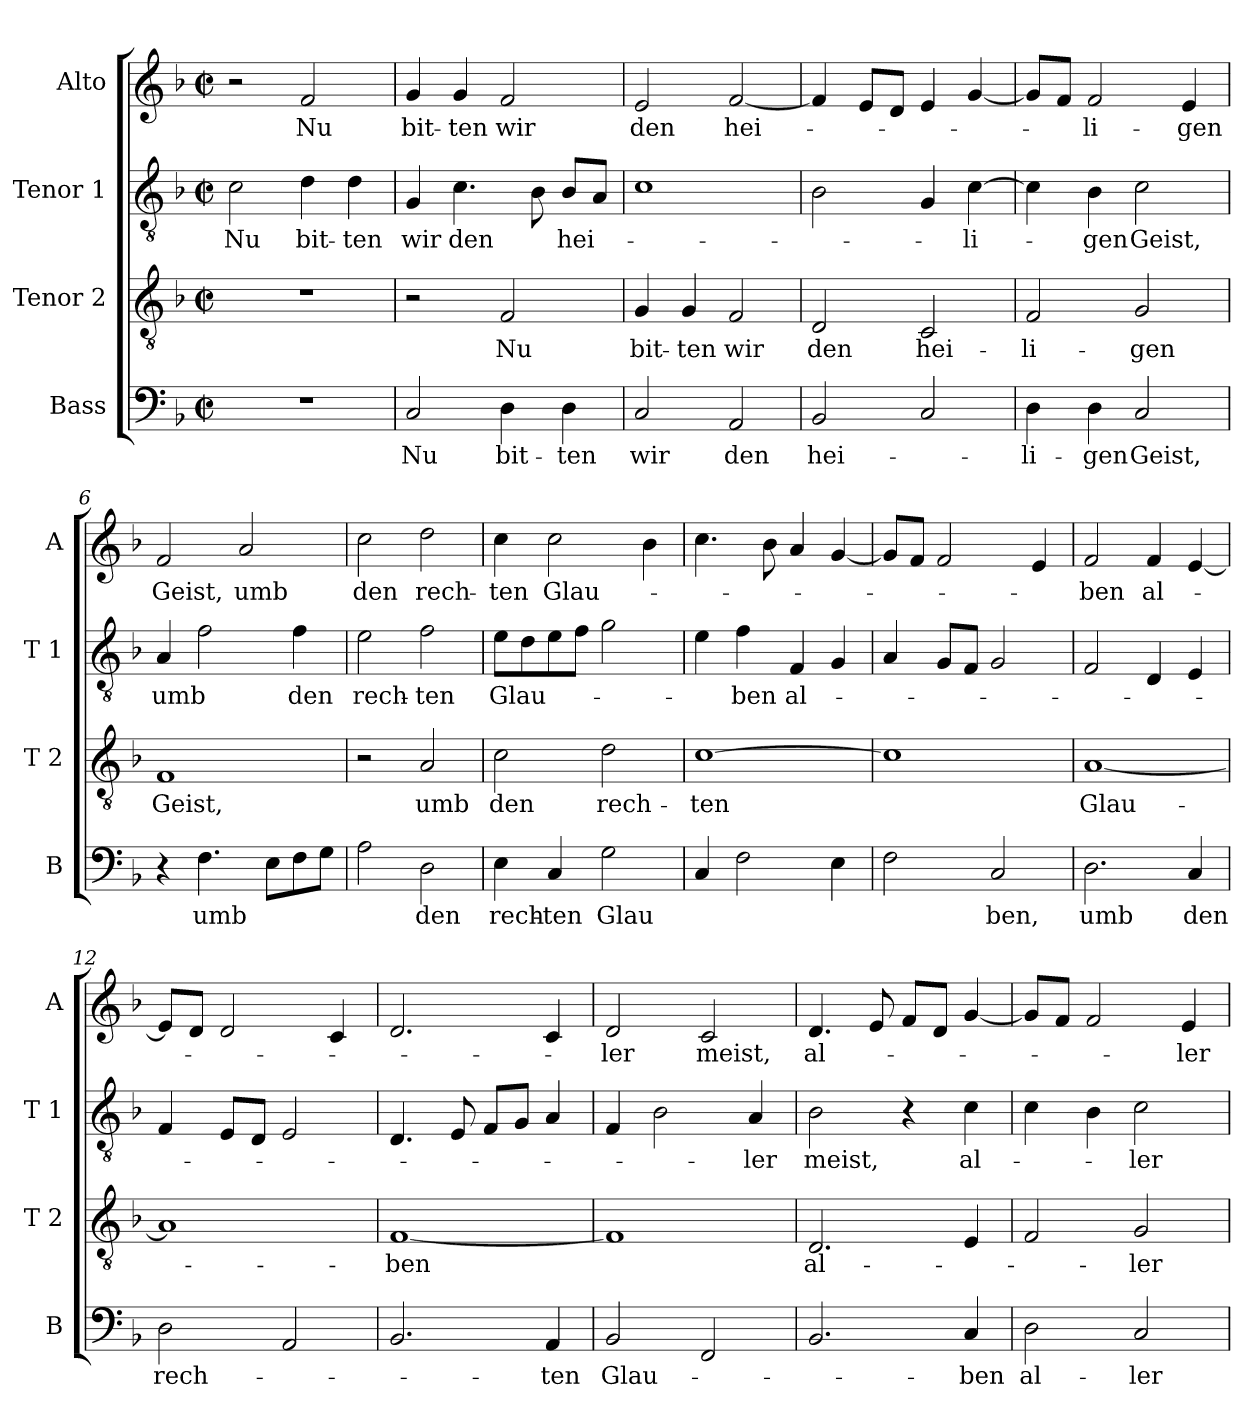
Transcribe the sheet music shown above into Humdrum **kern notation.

**kern	**text	**kern	**text	**kern	**text	**kern	**text
*part4	*part4	*part3	*part3	*part2	*part2	*part1	*part1
*staff4	*staff4	*staff3	*staff3	*staff2	*staff2	*staff1	*staff1
*I"Bass	*	*I"Tenor 2	*	*I"Tenor 1	*	*I"Alto	*
*I'B	*	*I'T 2	*	*I'T 1	*	*I'A	*
*clefF4	*	*clefGv2	*	*clefGv2	*	*clefG2	*
*k[b-]	*	*k[b-]	*	*k[b-]	*	*k[b-]	*
*F:	*	*F:	*	*F:	*	*F:	*
*M2/2	*	*M2/2	*	*M2/2	*	*M2/2	*
*met(c|)	*	*met(c|)	*	*met(c|)	*	*met(c|)	*
=1	=1	=1	=1	=1	=1	=1	=1
!	!	!	!	!	!LO:LY:b	!	!
1r	.	1r	.	2c\	Nu	2r	.
!	!	!	!	!	!LO:LY:b	!	!LO:LY:b
.	.	.	.	4d\	bit-	2f/	Nu
!	!	!	!	!	!LO:LY:b	!	!
.	.	.	.	4d\	-ten	.	.
=2	=2	=2	=2	=2	=2	=2	=2
!	!LO:LY:b	!	!	!	!LO:LY:b	!	!LO:LY:b
2C/	Nu	2r	.	4G/	wir	4g/	bit-
!	!	!	!	!	!LO:LY:b	!	!LO:LY:b
.	.	.	.	4.c\	den	4g/	-ten
!	!LO:LY:b	!	!LO:LY:b	!	!	!	!LO:LY:b
4D\	bit-	2F/	Nu	.	.	2f/	wir
.	.	.	.	8B-\	.	.	.
!	!LO:LY:b	!	!	!	!LO:LY:b	!	!
4D\	-ten	.	.	8B-/L	hei-	.	.
.	.	.	.	8A/J	.	.	.
=3	=3	=3	=3	=3	=3	=3	=3
!	!LO:LY:b	!	!LO:LY:b	!	!	!	!LO:LY:b
2C/	wir	4G/	bit-	1c	.	2e/	den
!	!	!	!LO:LY:b	!	!	!	!
.	.	4G/	-ten	.	.	.	.
!	!LO:LY:b	!	!LO:LY:b	!	!	!	!LO:LY:b
2AA/	den	2F/	wir	.	.	[2f/	hei-
=4	=4	=4	=4	=4	=4	=4	=4
!	!LO:LY:b	!	!LO:LY:b	!	!	!	!
2BB-/	hei-	2D/	den	2B-\	.	4f/]	.
.	.	.	.	.	.	8e/L	.
.	.	.	.	.	.	8d/J	.
!	!	!	!LO:LY:b	!	!	!	!
2C/	.	2C/	hei-	4G/	.	4e/	.
!	!	!	!	!	!LO:LY:b	!	!
.	.	.	.	[4c\	-li-	[4g/	.
=5	=5	=5	=5	=5	=5	=5	=5
!	!LO:LY:b	!	!LO:LY:b	!	!	!	!
4D\	-li-	2F/	-li-	4c\]	.	8g/L]	.
.	.	.	.	.	.	8f/J	.
!	!LO:LY:b	!	!	!	!LO:LY:b	!	!LO:LY:b
4D\	-gen	.	.	4B-\	-gen	2f/	-li-
!	!LO:LY:b	!	!LO:LY:b	!	!LO:LY:b	!	!
2C/	Geist,	2G/	-gen	2c\	Geist,	.	.
!	!	!	!	!	!	!	!LO:LY:b
.	.	.	.	.	.	4e/	-gen
!!LO:LB:g=z
=6	=6	=6	=6	=6	=6	=6	=6
!	!	!	!LO:LY:b	!	!LO:LY:b	!	!LO:LY:b
4r	.	1F	Geist,	4A/	umb	2f/	Geist,
!	!LO:LY:b	!	!	!	!	!	!
4.F\	umb	.	.	2f\	.	.	.
!	!	!	!	!	!	!	!LO:LY:b
.	.	.	.	.	.	2a/	umb
8E\L	.	.	.	.	.	.	.
!	!	!	!	!	!LO:LY:b	!	!
8F\	.	.	.	4f\	den	.	.
8G\J	.	.	.	.	.	.	.
=7	=7	=7	=7	=7	=7	=7	=7
!	!	!	!	!	!LO:LY:b	!	!LO:LY:b
2A\	.	2r	.	2e\	rech-	2cc\	den
!	!LO:LY:b	!	!LO:LY:b	!	!LO:LY:b	!	!LO:LY:b
2D\	den	2A/	umb	2f\	-ten	2dd\	rech-
=8	=8	=8	=8	=8	=8	=8	=8
!	!LO:LY:b	!	!LO:LY:b	!	!LO:LY:b	!	!LO:LY:b
4E\	rech-	2c\	den	8e\L	Glau-	4cc\	-ten
.	.	.	.	8d\	.	.	.
!	!LO:LY:b	!	!	!	!	!	!LO:LY:b
4C/	-ten	.	.	8e\	.	2cc\	Glau-
.	.	.	.	8f\J	.	.	.
!	!LO:LY:b	!	!LO:LY:b	!	!	!	!
2G\	Glau	2d\	rech-	2g\	.	.	.
.	.	.	.	.	.	4b-\	.
=9	=9	=9	=9	=9	=9	=9	=9
!	!	!	!LO:LY:b	!	!	!	!
4C/	.	[1c	-ten	4e\	.	4.cc\	.
!	!	!	!	!	!LO:LY:b	!	!
2F\	.	.	.	4f\	-ben	.	.
.	.	.	.	.	.	8b-\	.
!	!	!	!	!	!LO:LY:b	!	!
.	.	.	.	4F/	al-	4a/	.
4E\	.	.	.	4G/	.	[4g/	.
=10	=10	=10	=10	=10	=10	=10	=10
2F\	.	1c]	.	4A/	.	8g/L]	.
.	.	.	.	.	.	8f/J	.
.	.	.	.	8G/L	.	2f/	.
.	.	.	.	8F/J	.	.	.
!	!LO:LY:b	!	!	!	!	!	!
2C/	ben,	.	.	2G/	.	.	.
.	.	.	.	.	.	4e/	.
!!LO:LB:g=z
=11	=11	=11	=11	=11	=11	=11	=11
!	!LO:LY:b	!	!LO:LY:b	!	!	!	!LO:LY:b
2.D\	umb	[1A	Glau-	2F/	.	2f/	-ben
!	!	!	!	!	!	!	!LO:LY:b
.	.	.	.	4D/	.	4f/	al-
!	!LO:LY:b	!	!	!	!	!	!
4C/	den	.	.	4E/	.	[4e/	.
=12	=12	=12	=12	=12	=12	=12	=12
!	!LO:LY:b	!	!	!	!	!	!
2D\	rech-	1A]	.	4F/	.	8e/L]	.
.	.	.	.	.	.	8d/J	.
.	.	.	.	8E/L	.	2d/	.
.	.	.	.	8D/J	.	.	.
2AA/	.	.	.	2E/	.	.	.
.	.	.	.	.	.	4c/	.
=13	=13	=13	=13	=13	=13	=13	=13
!	!	!	!LO:LY:b	!	!	!	!
2.BB-/	.	[1F	-ben	4.D/	.	2.d/	.
.	.	.	.	8E/	.	.	.
.	.	.	.	8F/L	.	.	.
.	.	.	.	8G/J	.	.	.
!	!LO:LY:b	!	!	!	!	!	!
4AA/	-ten	.	.	4A/	.	4c/	.
=14	=14	=14	=14	=14	=14	=14	=14
!	!LO:LY:b	!	!	!	!	!	!LO:LY:b
2BB-/	Glau-	1F]	.	4F/	.	2d/	-ler
.	.	.	.	2B-\	.	.	.
!	!	!	!	!	!	!	!LO:LY:b
2FF/	.	.	.	.	.	2c/	meist,
!	!	!	!	!	!LO:LY:b	!	!
.	.	.	.	4A/	-ler	.	.
=15	=15	=15	=15	=15	=15	=15	=15
!	!	!	!LO:LY:b	!	!LO:LY:b	!	!LO:LY:b
2.BB-/	.	2.D/	al-	2B-\	meist,	4.d/	al-
.	.	.	.	.	.	8e/	.
.	.	.	.	4r	.	8f/L	.
.	.	.	.	.	.	8d/J	.
!	!LO:LY:b	!	!	!	!LO:LY:b	!	!
4C/	-ben	4E/	.	4c\	al-	[4g/	.
!!LO:PB:g=z
=16	=16	=16	=16	=16	=16	=16	=16
!	!LO:LY:b	!	!	!	!	!	!
2D\	al-	2F/	.	4c\	.	8g/L]	.
.	.	.	.	.	.	8f/J	.
.	.	.	.	4B-\	.	2f/	.
!	!LO:LY:b	!	!LO:LY:b	!	!LO:LY:b	!	!
2C/	-ler-	2G/	-ler-	2c\	-ler-	.	.
!	!	!	!	!	!	!	!LO:LY:b
.	.	.	.	.	.	4e/	-ler
=	=	=	=	=	=	=	=
*-	*-	*-	*-	*-	*-	*-	*-
